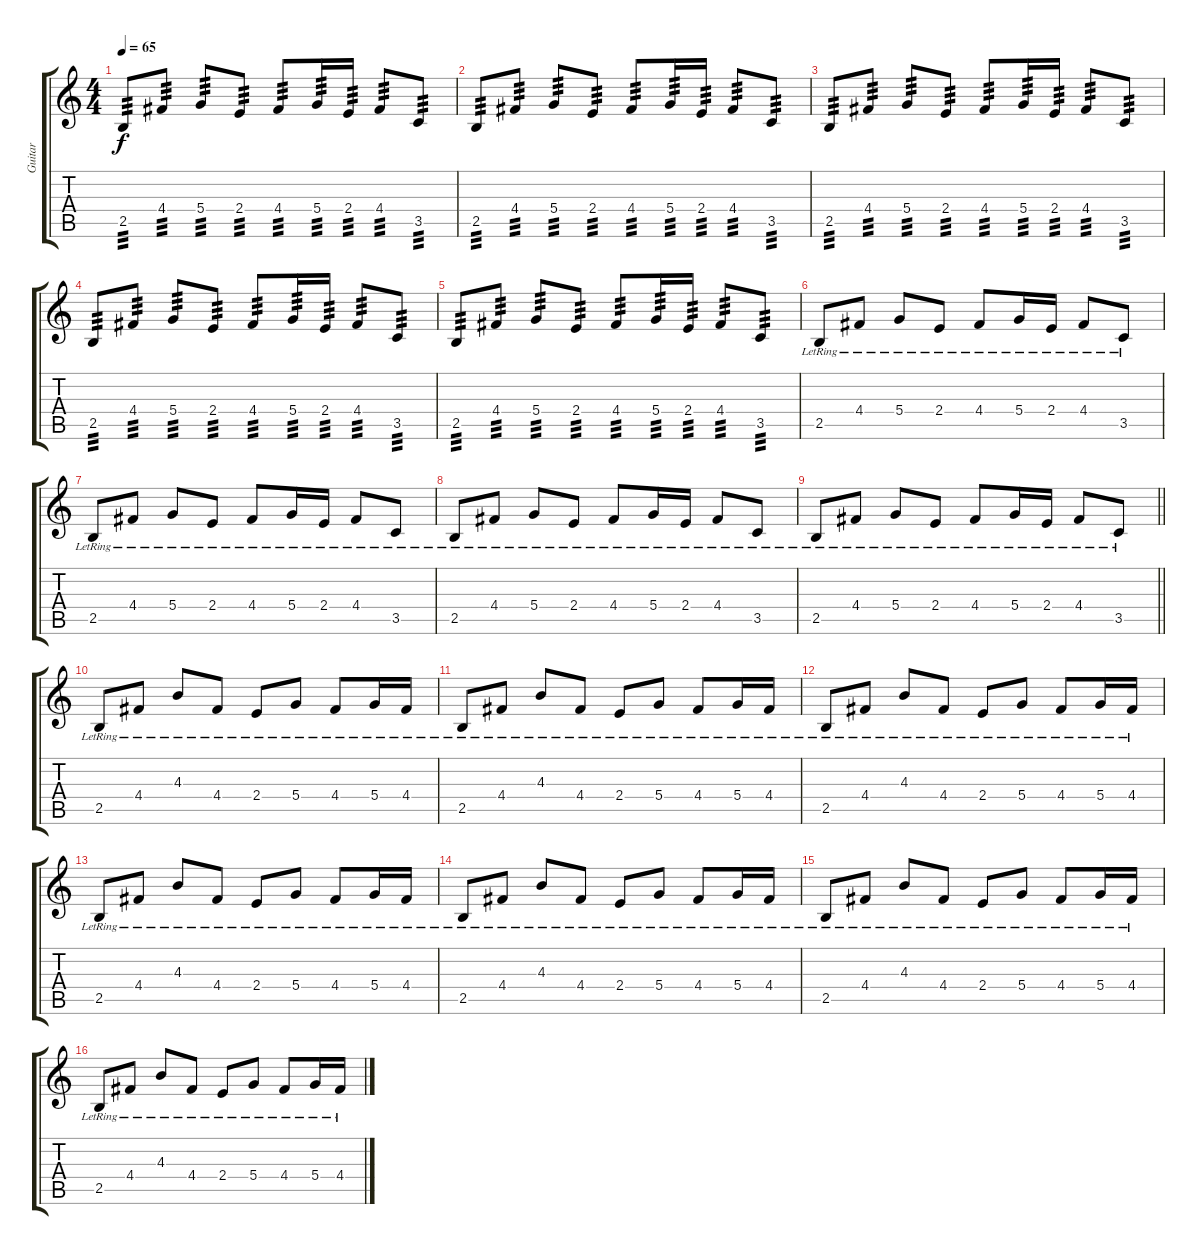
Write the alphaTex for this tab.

\track ("Guitar" "Guitar") {instrument overdrivenguitar}
\staff {score tabs}
\tuning (E4 B3 G3 D3 A2 E2) {hide}
\ts (4 4)
\tempo 65
\clef g2
\ks c
2.5.8{tp 3 dy f} 4.4.8{tp 3} 5.4.8{tp 3} 2.4.8{tp 3} 4.4.8{tp 3} 5.4.16{tp 3} 2.4.16{tp 3} 4.4.8{tp 3} 3.5.8{tp 3} |
2.5.8{tp 3} 4.4.8{tp 3} 5.4.8{tp 3} 2.4.8{tp 3} 4.4.8{tp 3} 5.4.16{tp 3} 2.4.16{tp 3} 4.4.8{tp 3} 3.5.8{tp 3} |
2.5.8{tp 3} 4.4.8{tp 3} 5.4.8{tp 3} 2.4.8{tp 3} 4.4.8{tp 3} 5.4.16{tp 3} 2.4.16{tp 3} 4.4.8{tp 3} 3.5.8{tp 3} |
2.5.8{tp 3} 4.4.8{tp 3} 5.4.8{tp 3} 2.4.8{tp 3} 4.4.8{tp 3} 5.4.16{tp 3} 2.4.16{tp 3} 4.4.8{tp 3} 3.5.8{tp 3} |
2.5.8{tp 3} 4.4.8{tp 3} 5.4.8{tp 3} 2.4.8{tp 3} 4.4.8{tp 3} 5.4.16{tp 3} 2.4.16{tp 3} 4.4.8{tp 3} 3.5.8{tp 3} |
2.5{lr}.8 4.4{lr}.8 5.4{lr}.8 2.4{lr}.8 4.4{lr}.8 5.4{lr}.16 2.4{lr}.16 4.4{lr}.8 3.5{lr}.8 |
2.5{lr}.8 4.4{lr}.8 5.4{lr}.8 2.4{lr}.8 4.4{lr}.8 5.4{lr}.16 2.4{lr}.16 4.4{lr}.8 3.5{lr}.8 |
2.5{lr}.8 4.4{lr}.8 5.4{lr}.8 2.4{lr}.8 4.4{lr}.8 5.4{lr}.16 2.4{lr}.16 4.4{lr}.8 3.5{lr}.8 |
\barLineRight lightlight
2.5{lr}.8 4.4{lr}.8 5.4{lr}.8 2.4{lr}.8 4.4{lr}.8 5.4{lr}.16 2.4{lr}.16 4.4{lr}.8 3.5{lr}.8 |
2.5{lr}.8 4.4{lr}.8 4.3{lr}.8 4.4{lr}.8 2.4{lr}.8 5.4{lr}.8 4.4{lr}.8 5.4{lr}.16 4.4{lr}.16 |
2.5{lr}.8 4.4{lr}.8 4.3{lr}.8 4.4{lr}.8 2.4{lr}.8 5.4{lr}.8 4.4{lr}.8 5.4{lr}.16 4.4{lr}.16 |
2.5{lr}.8 4.4{lr}.8 4.3{lr}.8 4.4{lr}.8 2.4{lr}.8 5.4{lr}.8 4.4{lr}.8 5.4{lr}.16 4.4{lr}.16 |
2.5{lr}.8 4.4{lr}.8 4.3{lr}.8 4.4{lr}.8 2.4{lr}.8 5.4{lr}.8 4.4{lr}.8 5.4{lr}.16 4.4{lr}.16 |
2.5{lr}.8 4.4{lr}.8 4.3{lr}.8 4.4{lr}.8 2.4{lr}.8 5.4{lr}.8 4.4{lr}.8 5.4{lr}.16 4.4{lr}.16 |
2.5{lr}.8 4.4{lr}.8 4.3{lr}.8 4.4{lr}.8 2.4{lr}.8 5.4{lr}.8 4.4{lr}.8 5.4{lr}.16 4.4{lr}.16 |
2.5{lr}.8 4.4{lr}.8 4.3{lr}.8 4.4{lr}.8 2.4{lr}.8 5.4{lr}.8 4.4{lr}.8 5.4{lr}.16 4.4{lr}.16
